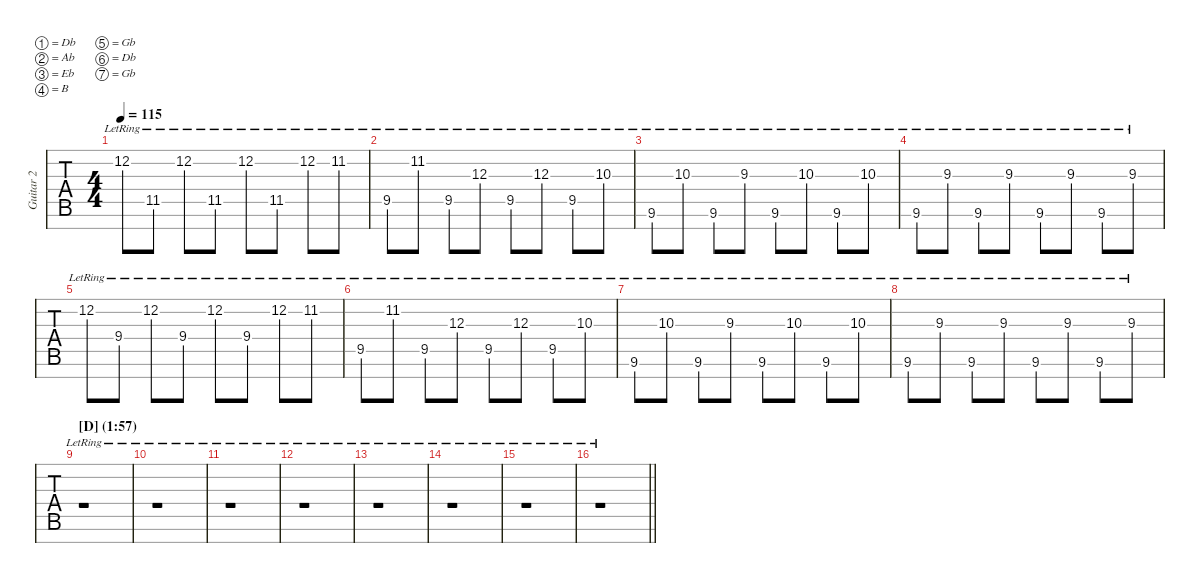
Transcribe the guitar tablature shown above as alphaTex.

\defaultSystemsLayout 2
\hideDynamics
\bracketExtendMode nobrackets
\multiTrackTrackNamePolicy allsystems
\firstSystemTrackNameMode fullname
\otherSystemsTrackNameMode fullname
\otherSystemsTrackNameOrientation horizontal
\track ("Guitar 2" "Gtr. 2") {instrument overdrivenguitar}
\staff {tabs}
\tuning (Db4 Ab3 Eb3 B2 Gb2 Db2 Gb1)
\ts (4 4)
\tempo 115
\clef g2
\ks c
12.2{lr acc #}.8{dy mf} 11.5{lr}.8 12.2{lr acc #}.8 11.5{lr}.8 12.2{lr acc #}.8 11.5{lr}.8 12.2{lr acc #}.8 11.2{lr}.8 |
\scale
1.00269 9.5{lr acc #}.8 11.2{lr}.8 9.5{lr acc #}.8 12.3{lr acc #}.8 9.5{lr acc #}.8 12.3{lr acc #}.8 9.5{lr acc #}.8 10.3{lr acc #}.8 |
9.6{lr acc #}.8 10.3{lr acc #}.8 9.6{lr acc #}.8 9.3{lr}.8 9.6{lr acc #}.8 10.3{lr acc #}.8 9.6{lr acc #}.8 10.3{lr acc #}.8 |
\scale
0.997308 9.6{lr acc #}.8 9.3{lr}.8 9.6{lr acc #}.8 9.3{lr}.8 9.6{lr acc #}.8 9.3{lr}.8 9.6{lr acc #}.8 9.3{lr}.8 |
12.2{lr acc #}.8 9.4{lr acc #}.8 12.2{lr acc #}.8 9.4{lr acc #}.8 12.2{lr acc #}.8 9.4{lr acc #}.8 12.2{lr acc #}.8 11.2{lr}.8 |
\scale
1.00269 9.5{lr acc #}.8 11.2{lr}.8 9.5{lr acc #}.8 12.3{lr acc #}.8 9.5{lr acc #}.8 12.3{lr acc #}.8 9.5{lr acc #}.8 10.3{lr acc #}.8 |
\scale
1.00155 9.6{lr acc #}.8 10.3{lr acc #}.8 9.6{lr acc #}.8 9.3{lr}.8 9.6{lr acc #}.8 10.3{lr acc #}.8 9.6{lr acc #}.8 10.3{lr acc #}.8 |
\scale
0.99576 9.6{lr acc #}.8 9.3{lr}.8 9.6{lr acc #}.8 9.3{lr}.8 9.6{lr acc #}.8 9.3{lr}.8 9.6{lr acc #}.8 9.3{lr}.8 |
\section ("" "[D] (1:57)")
r.1 |
\scale
1.00269 r.1 |
r.1 |
\scale
0.997308 r.1 |
r.1 |
\scale
1.00269 r.1 |
\scale
1.00155 r.1 |
\scale
0.99576
\barLineRight lightlight
r.1
